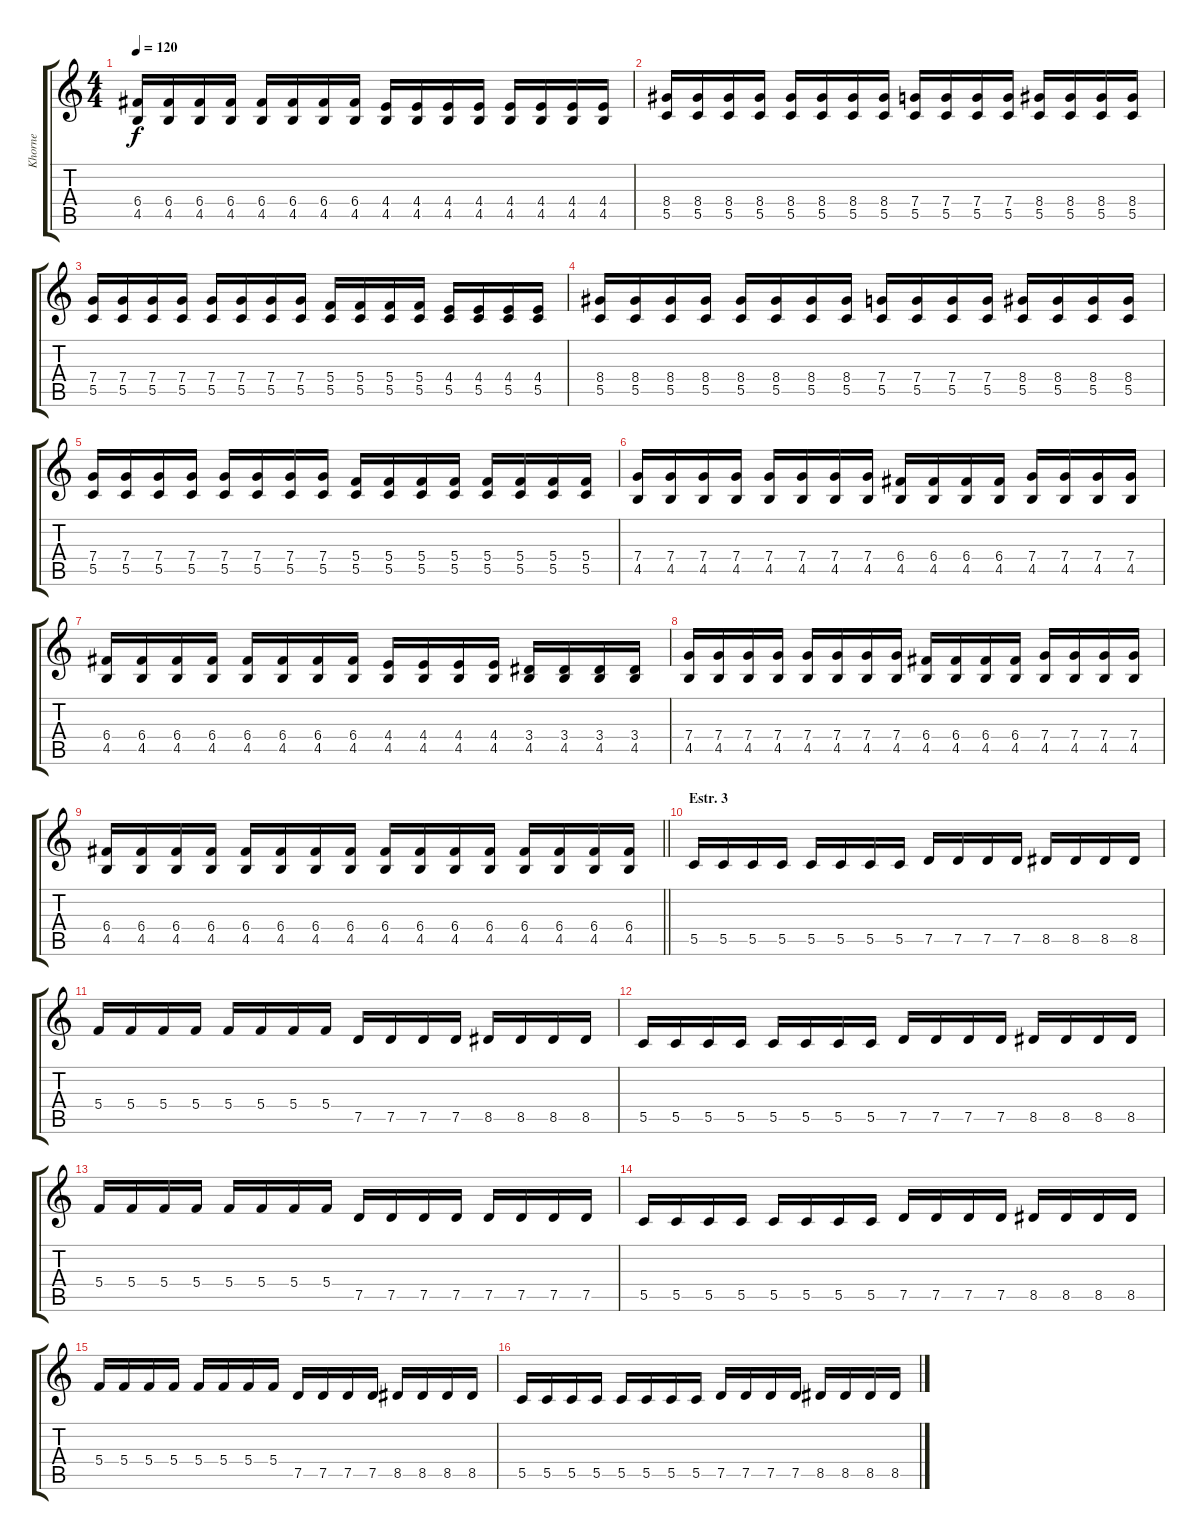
\track ("Khorne" "Khorne") {instrument distortionguitar}
\staff {score tabs}
\tuning (D4 A3 F3 C3 G2 D2) {hide}
\ts (4 4)
\tempo 120
\clef g2
\ks c
(6.4 4.5).16{dy f} (6.4 4.5).16 (6.4 4.5).16 (6.4 4.5).16 (6.4 4.5).16 (6.4 4.5).16 (6.4 4.5).16 (6.4 4.5).16 (4.4 4.5).16 (4.4 4.5).16 (4.4 4.5).16 (4.4 4.5).16 (4.4 4.5).16 (4.4 4.5).16 (4.4 4.5).16 (4.4 4.5).16 |
(8.4 5.5).16 (8.4 5.5).16 (8.4 5.5).16 (8.4 5.5).16 (8.4 5.5).16 (8.4 5.5).16 (8.4 5.5).16 (8.4 5.5).16 (7.4 5.5).16 (7.4 5.5).16 (7.4 5.5).16 (7.4 5.5).16 (8.4 5.5).16 (8.4 5.5).16 (8.4 5.5).16 (8.4 5.5).16 |
(7.4 5.5).16 (7.4 5.5).16 (7.4 5.5).16 (7.4 5.5).16 (7.4 5.5).16 (7.4 5.5).16 (7.4 5.5).16 (7.4 5.5).16 (5.4 5.5).16 (5.4 5.5).16 (5.4 5.5).16 (5.4 5.5).16 (4.4 5.5).16 (4.4 5.5).16 (4.4 5.5).16 (4.4 5.5).16 |
(8.4 5.5).16 (8.4 5.5).16 (8.4 5.5).16 (8.4 5.5).16 (8.4 5.5).16 (8.4 5.5).16 (8.4 5.5).16 (8.4 5.5).16 (7.4 5.5).16 (7.4 5.5).16 (7.4 5.5).16 (7.4 5.5).16 (8.4 5.5).16 (8.4 5.5).16 (8.4 5.5).16 (8.4 5.5).16 |
(7.4 5.5).16 (7.4 5.5).16 (7.4 5.5).16 (7.4 5.5).16 (7.4 5.5).16 (7.4 5.5).16 (7.4 5.5).16 (7.4 5.5).16 (5.4 5.5).16 (5.4 5.5).16 (5.4 5.5).16 (5.4 5.5).16 (5.4 5.5).16 (5.4 5.5).16 (5.4 5.5).16 (5.4 5.5).16 |
(7.4 4.5).16 (7.4 4.5).16 (7.4 4.5).16 (7.4 4.5).16 (7.4 4.5).16 (7.4 4.5).16 (7.4 4.5).16 (7.4 4.5).16 (6.4 4.5).16 (6.4 4.5).16 (6.4 4.5).16 (6.4 4.5).16 (7.4 4.5).16 (7.4 4.5).16 (7.4 4.5).16 (7.4 4.5).16 |
(6.4 4.5).16 (6.4 4.5).16 (6.4 4.5).16 (6.4 4.5).16 (6.4 4.5).16 (6.4 4.5).16 (6.4 4.5).16 (6.4 4.5).16 (4.4 4.5).16 (4.4 4.5).16 (4.4 4.5).16 (4.4 4.5).16 (3.4 4.5).16 (3.4 4.5).16 (3.4 4.5).16 (3.4 4.5).16 |
(7.4 4.5).16 (7.4 4.5).16 (7.4 4.5).16 (7.4 4.5).16 (7.4 4.5).16 (7.4 4.5).16 (7.4 4.5).16 (7.4 4.5).16 (6.4 4.5).16 (6.4 4.5).16 (6.4 4.5).16 (6.4 4.5).16 (7.4 4.5).16 (7.4 4.5).16 (7.4 4.5).16 (7.4 4.5).16 |
\barLineRight lightlight
(6.4 4.5).16 (6.4 4.5).16 (6.4 4.5).16 (6.4 4.5).16 (6.4 4.5).16 (6.4 4.5).16 (6.4 4.5).16 (6.4 4.5).16 (6.4 4.5).16 (6.4 4.5).16 (6.4 4.5).16 (6.4 4.5).16 (6.4 4.5).16 (6.4 4.5).16 (6.4 4.5).16 (6.4 4.5).16 |
\section ("" "Estr. 3")
5.5.16 5.5.16 5.5.16 5.5.16 5.5.16 5.5.16 5.5.16 5.5.16 7.5.16 7.5.16 7.5.16 7.5.16 8.5.16 8.5.16 8.5.16 8.5.16 |
5.4.16 5.4.16 5.4.16 5.4.16 5.4.16 5.4.16 5.4.16 5.4.16 7.5.16 7.5.16 7.5.16 7.5.16 8.5.16 8.5.16 8.5.16 8.5.16 |
5.5.16 5.5.16 5.5.16 5.5.16 5.5.16 5.5.16 5.5.16 5.5.16 7.5.16 7.5.16 7.5.16 7.5.16 8.5.16 8.5.16 8.5.16 8.5.16 |
5.4.16 5.4.16 5.4.16 5.4.16 5.4.16 5.4.16 5.4.16 5.4.16 7.5.16 7.5.16 7.5.16 7.5.16 7.5.16 7.5.16 7.5.16 7.5.16 |
5.5.16 5.5.16 5.5.16 5.5.16 5.5.16 5.5.16 5.5.16 5.5.16 7.5.16 7.5.16 7.5.16 7.5.16 8.5.16 8.5.16 8.5.16 8.5.16 |
5.4.16 5.4.16 5.4.16 5.4.16 5.4.16 5.4.16 5.4.16 5.4.16 7.5.16 7.5.16 7.5.16 7.5.16 8.5.16 8.5.16 8.5.16 8.5.16 |
5.5.16 5.5.16 5.5.16 5.5.16 5.5.16 5.5.16 5.5.16 5.5.16 7.5.16 7.5.16 7.5.16 7.5.16 8.5.16 8.5.16 8.5.16 8.5.16
